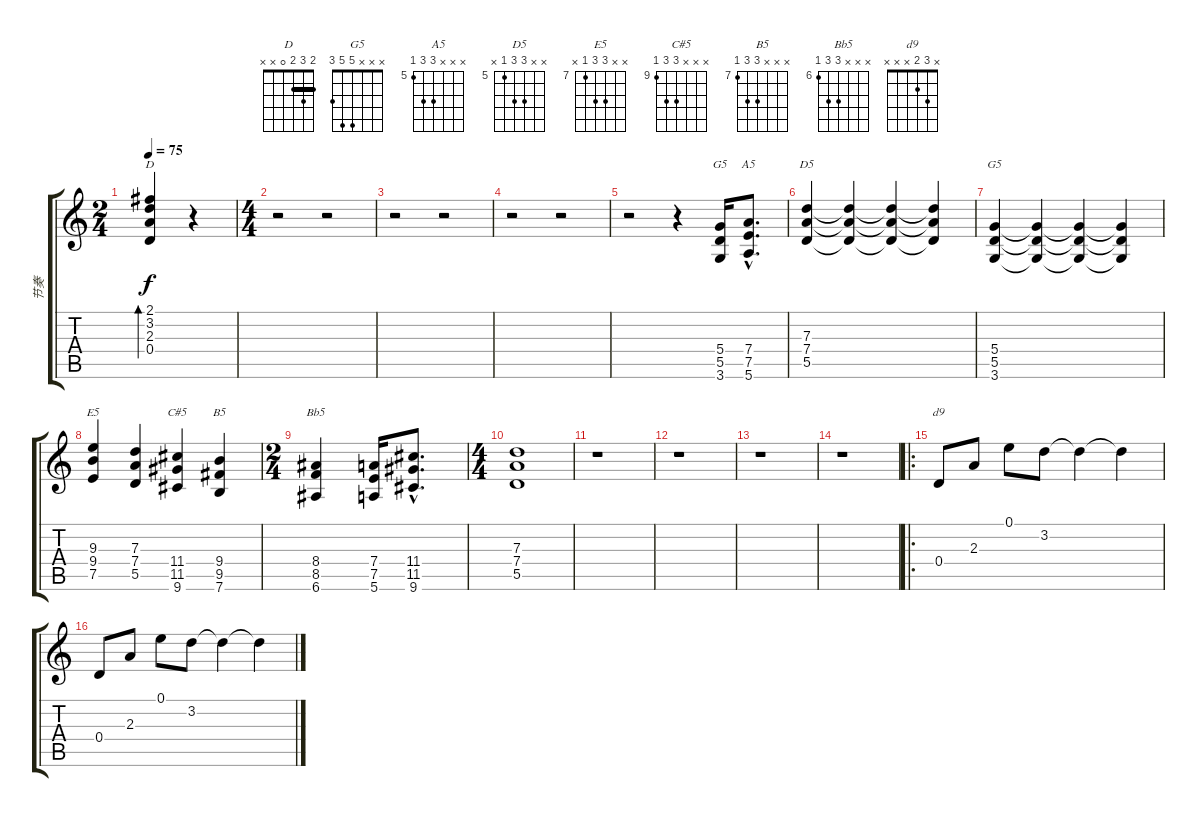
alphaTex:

\track ("节奏" "节奏") {instrument overdrivenguitar}
\staff {score tabs}
\tuning (E4 B3 G3 D3 A2 E2) {hide}
\chord ("D" 2 3 2 0 x x) {barre 2}
\chord ("G5" x x x 5 5 3) {barre 3}
\chord ("A5" x x x 7 7 5) {firstfret 5}
\chord ("D5" x x 7 7 5 x) {firstfret 5}
\chord ("G5" x x x 5 5 3)
\chord ("E5" x x 9 9 7 x) {firstfret 7}
\chord ("C#5" x x x 11 11 9) {firstfret 9}
\chord ("B5" x x x 9 9 7) {firstfret 7}
\chord ("Bb5" x x x 8 8 6) {firstfret 6}
\chord ("d9" x 3 2 x x x)
\ts (2 4)
\tempo 75
\clef g2
\ks c
(2.1 3.2 2.3 0.4).4{bd 120 ch "D" dy f instrument overdrivenguitar} r.4 |
\ts (4 4)
r.2 r.2 |
r.2 r.2 |
r.2 r.2 |
r.2 r.4 (5.4 5.5 3.6).16{ch "G5"} (7.4{hac} 7.5{hac} 5.6{hac}).8{d ch "A5"} |
(7.3 7.4 5.5).4{ch "D5"} (7.3{t} 7.4{t} 5.5{t}).4 (7.3{t} 7.4{t} 5.5{t}).4 (7.3{t} 7.4{t} 5.5{t}).4 |
(5.4 5.5 3.6).4{ch "G5"} (5.4{t} 5.5{t} 3.6{t}).4 (5.4{t} 5.5{t} 3.6{t}).4 (5.4{t} 5.5{t} 3.6{t}).4 |
(9.3 9.4 7.5).4{ch "E5"} (7.3 7.4 5.5).4 (11.4 11.5 9.6).4{ch "C#5"} (9.4 9.5 7.6).4{ch "B5"} |
\ts (2 4)
(8.4 8.5 6.6).4{ch "Bb5"} (7.4 7.5 5.6).16 (11.4{hac} 11.5{hac} 9.6{hac}).8{d} |
\ts (4 4)
(7.3 7.4 5.5).1 |
r.1 |
r.1 |
r.1 |
r.1 |
\ro
0.4.8{ch "d9"} 2.3.8 0.1.8 3.2.8 3.2{t}.4 3.2{t}.4 |
0.4.8 2.3.8 0.1.8 3.2.8 3.2{t}.4 3.2{t}.4
